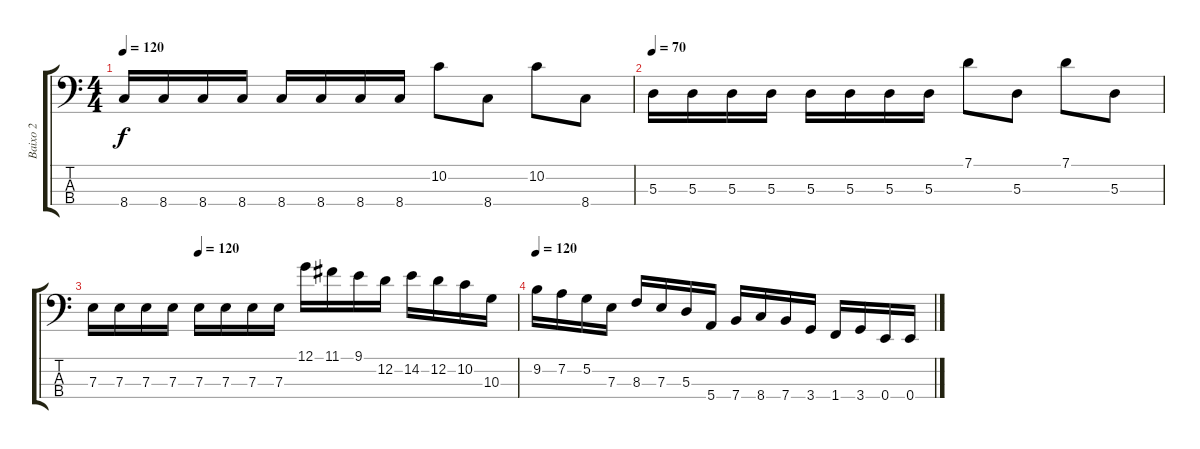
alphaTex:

\track ("Baixo 2" "Baixo 2") {instrument electricbassfinger}
\staff {score tabs}
\tuning (G2 D2 A1 E1) {hide}
\ts (4 4)
\tempo 120
\clef f4
\ks c
8.4.16{dy f} 8.4.16 8.4.16 8.4.16 8.4.16 8.4.16 8.4.16 8.4.16 10.2.8 8.4.8 10.2.8 8.4.8 |
\tempo 70
5.3.16 5.3.16 5.3.16 5.3.16 5.3.16 5.3.16 5.3.16 5.3.16 7.1.8 5.3.8 7.1.8 5.3.8 |
\tempo (120 0.25)
7.3.16 7.3.16 7.3.16 7.3.16 7.3.16 7.3.16 7.3.16 7.3.16 12.1.16 11.1.16 9.1.16 12.2.16 14.2.16 12.2.16 10.2.16 10.3.16 |
\tempo 120
9.2.16 7.2.16 5.2.16 7.3.16 8.3.16 7.3.16 5.3.16 5.4.16 7.4.16 8.4.16 7.4.16 3.4.16 1.4.16 3.4.16 0.4.16 0.4.16
